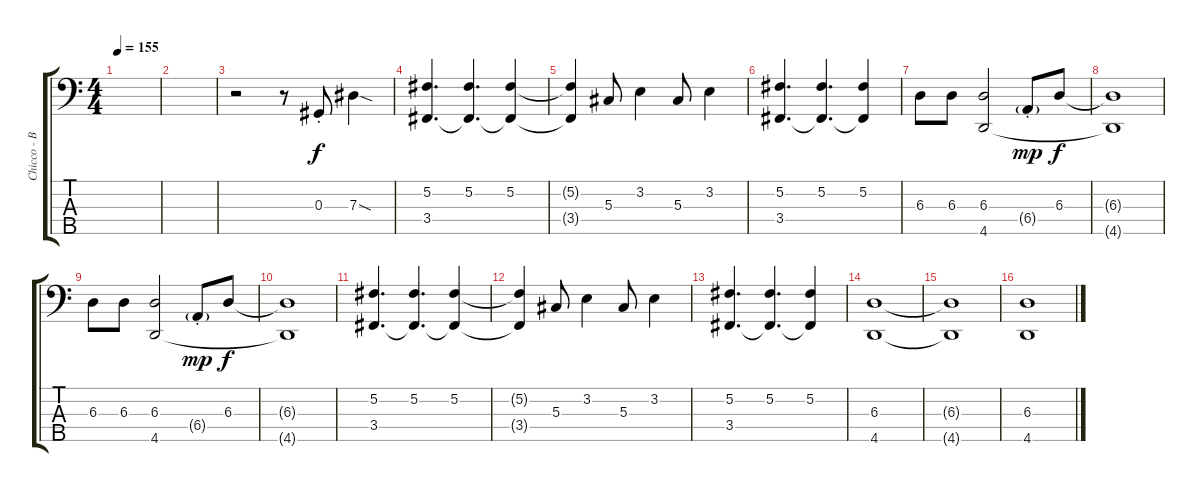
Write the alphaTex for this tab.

\track ("Chicco - Bass" "Chicco - B") {instrument fretlessbass}
\staff {score tabs}
\tuning (Gb2 Db2 Ab1 Eb1 Bb0) {hide}
\ts (4 4)
\tempo 155
\clef f4
\ks c
|
|
r.2 r.8 0.3{st}.8 7.3{sod}.4 |
(5.2 3.4).4{d} (5.2 3.4{t}).4{d} (5.2 3.4{t}).4 |
(5.2{t} 3.4{t}).4 5.3.8 3.2.4 5.3.8 3.2.4 |
(5.2 3.4).4{d} (5.2 3.4{t}).4{d} (5.2 3.4{t}).4 |
6.3.8 6.3.8 (6.3 4.5).2 6.4{g st}.8{dy mp} 6.3.8{dy f} |
(6.3{t} 4.5{t}).1 |
6.3.8 6.3.8 (6.3 4.5).2 6.4{g st}.8{dy mp} 6.3.8{dy f} |
(6.3{t} 4.5{t}).1 |
(5.2 3.4).4{d} (5.2 3.4{t}).4{d} (5.2 3.4{t}).4 |
(5.2{t} 3.4{t}).4 5.3.8 3.2.4 5.3.8 3.2.4 |
(5.2 3.4).4{d} (5.2 3.4{t}).4{d} (5.2 3.4{t}).4 |
(6.3 4.5).1 |
(6.3{t} 4.5{t}).1 |
(6.3 4.5).1
